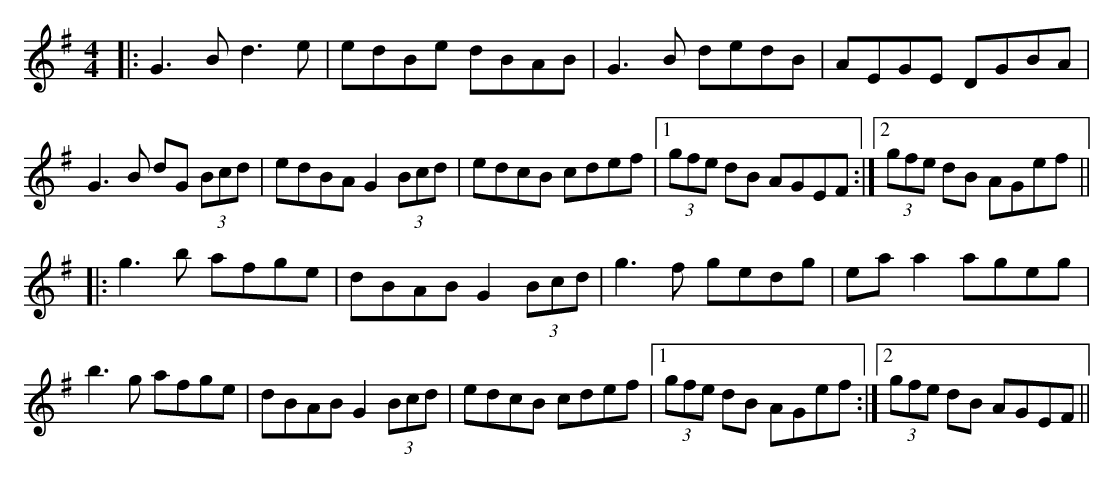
X:1
M:4/4
K:Ador
|:G3B d3e|edBe dBAB|G3B dedB|AEGE DGBA|
G3B dG (3Bcd|edBA G2 (3Bcd|edcB cdef|1 (3gfe dB AGEF:|2 (3gfe dB AGef||
|:g3b afge|dBAB G2 (3Bcd|g3f gedg|ea a2 ageg|
b3g afge|dBAB G2 (3Bcd|edcB cdef|1 (3gfe dB AGef:|2 (3gfe dB AGEF||
